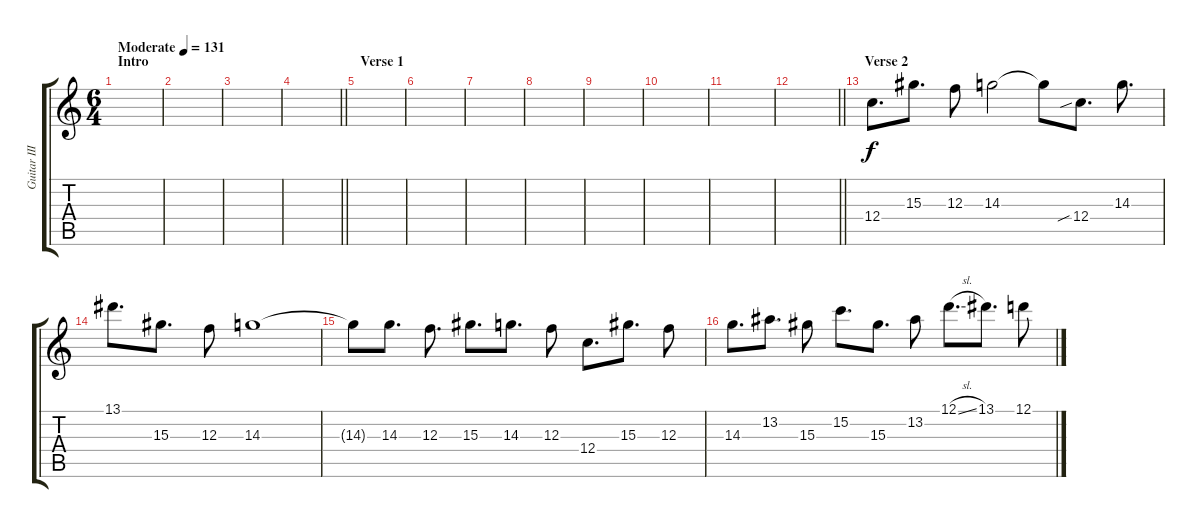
\track ("Guitar III" "Guitar III") {instrument overdrivenguitar}
\staff {score tabs}
\tuning (D4 A3 F3 C3 G2 C2) {hide}
\ts (6 4)
\section ("" "Intro")
\tempo (131 "Moderate")
\clef g2
\ks c
|
|
|
\barLineRight lightlight
|
\section ("" "Verse 1")
|
|
|
|
|
|
|
\barLineRight lightlight
|
\section ("" "Verse 2")
12.4.8{d} 15.3.8{d} 12.3.8 14.3.2 14.3{t}.8 12.4{sib}.8{d} 14.3.8{d} |
13.1.8{d} 15.3.8{d} 12.3.8 14.3.1 |
14.3{t}.8 14.3.8{d} 12.3.8{d} 15.3.8{d} 14.3.8{d} 12.3.8 12.4.8{d} 15.3.8{d} 12.3.8 |
14.3.8{d} 13.2.8{d} 15.3.8 15.2.8{d} 15.3.8{d} 13.2.8 12.1{sl}.8{d} 13.1.8{d} 12.1.8
